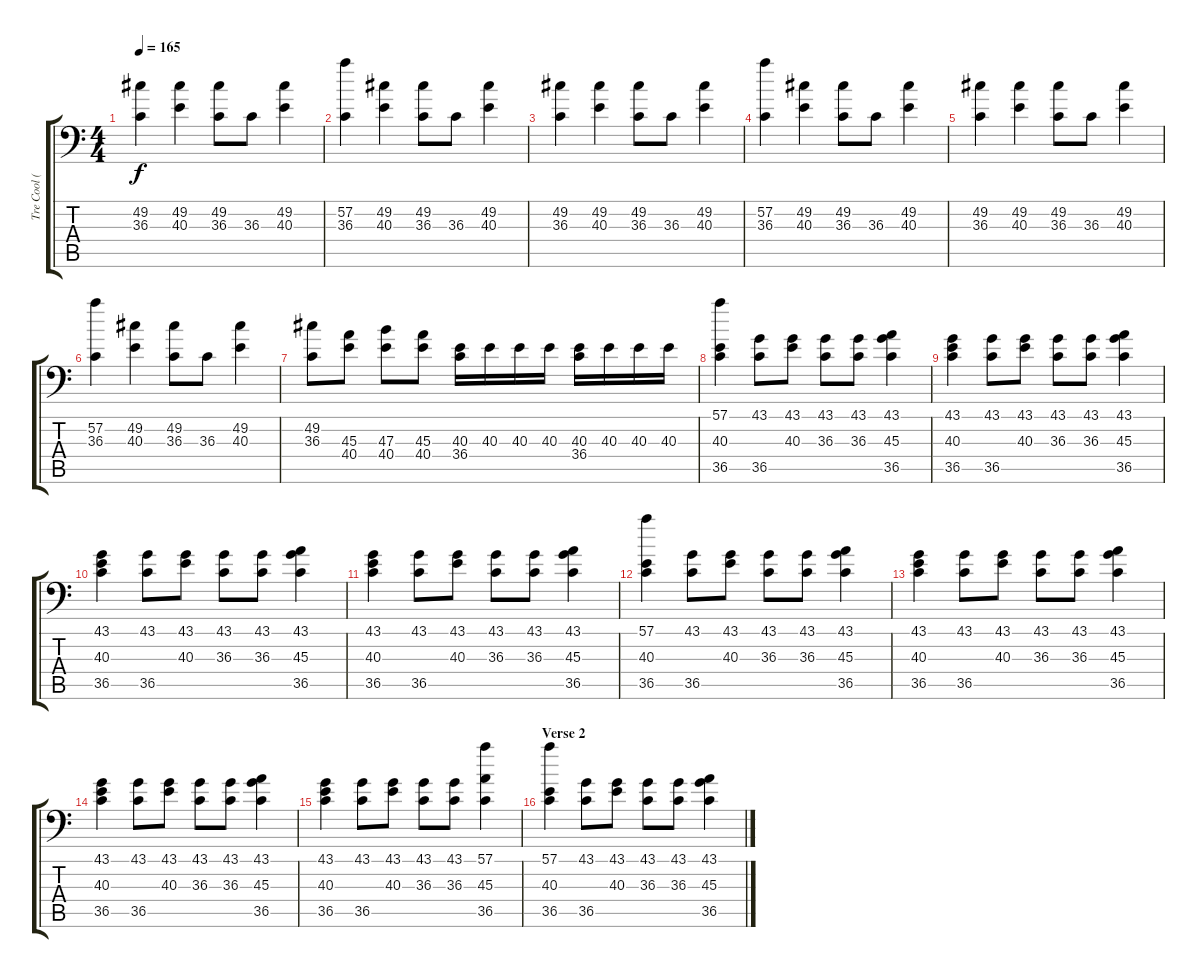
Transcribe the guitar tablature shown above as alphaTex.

\track ("Tre Cool (Drums)" "Tre Cool (") {instrument acousticgrandpiano}
\staff {score tabs}
\tuning (C-1 C-1 C-1 C-1 C-1 C-1) {hide}
\ts (4 4)
\tempo 165
\clef f4
\ks c
(49.2 36.3).4{dy f} (49.2 40.3).4 (49.2 36.3).8 36.3.8 (49.2 40.3).4 |
(57.2 36.3).4 (49.2 40.3).4 (49.2 36.3).8 36.3.8 (49.2 40.3).4 |
(49.2 36.3).4 (49.2 40.3).4 (49.2 36.3).8 36.3.8 (49.2 40.3).4 |
(57.2 36.3).4 (49.2 40.3).4 (49.2 36.3).8 36.3.8 (49.2 40.3).4 |
(49.2 36.3).4 (49.2 40.3).4 (49.2 36.3).8 36.3.8 (49.2 40.3).4 |
(57.2 36.3).4 (49.2 40.3).4 (49.2 36.3).8 36.3.8 (49.2 40.3).4 |
(49.2 36.3).8 (45.3 40.4).8 (47.3 40.4).8 (45.3 40.4).8 (40.3 36.4).16 40.3.16 40.3.16 40.3.16 (40.3 36.4).16 40.3.16 40.3.16 40.3.16 |
(57.1 40.3 36.5).4 (43.1 36.5).8 (43.1 40.3).8 (43.1 36.3).8 (43.1 36.3).8 (43.1 45.3 36.5).4 |
(43.1 40.3 36.5).4 (43.1 36.5).8 (43.1 40.3).8 (43.1 36.3).8 (43.1 36.3).8 (43.1 45.3 36.5).4 |
(43.1 40.3 36.5).4 (43.1 36.5).8 (43.1 40.3).8 (43.1 36.3).8 (43.1 36.3).8 (43.1 45.3 36.5).4 |
(43.1 40.3 36.5).4 (43.1 36.5).8 (43.1 40.3).8 (43.1 36.3).8 (43.1 36.3).8 (43.1 45.3 36.5).4 |
(57.1 40.3 36.5).4 (43.1 36.5).8 (43.1 40.3).8 (43.1 36.3).8 (43.1 36.3).8 (43.1 45.3 36.5).4 |
(43.1 40.3 36.5).4 (43.1 36.5).8 (43.1 40.3).8 (43.1 36.3).8 (43.1 36.3).8 (43.1 45.3 36.5).4 |
(43.1 40.3 36.5).4 (43.1 36.5).8 (43.1 40.3).8 (43.1 36.3).8 (43.1 36.3).8 (43.1 45.3 36.5).4 |
(43.1 40.3 36.5).4 (43.1 36.5).8 (43.1 40.3).8 (43.1 36.3).8 (43.1 36.3).8 (57.1 45.3 36.5).4 |
\section ("" "Verse 2")
(57.1 40.3 36.5).4 (43.1 36.5).8 (43.1 40.3).8 (43.1 36.3).8 (43.1 36.3).8 (43.1 45.3 36.5).4
